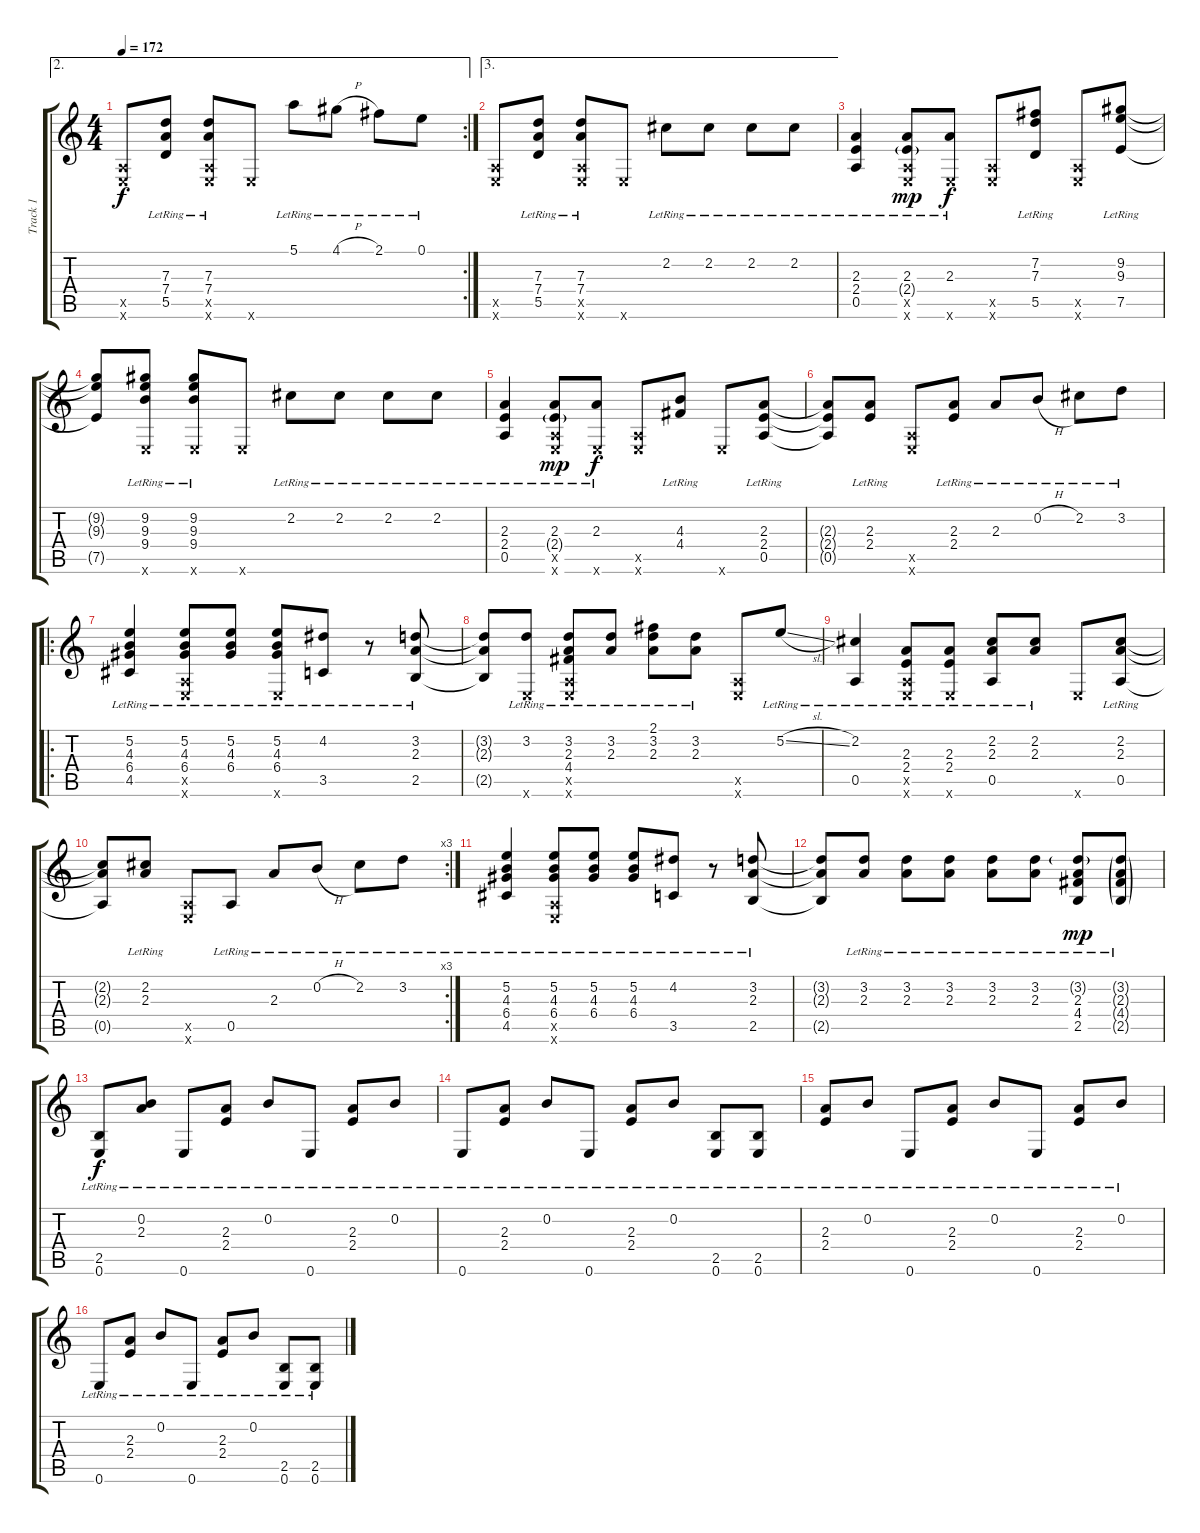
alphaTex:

\track ("Track 1" "Track 1") {instrument acousticguitarsteel}
\staff {score tabs}
\tuning (E4 B3 G3 D3 A2 E2) {hide}
\ae 2
\rc 2
\ts (4 4)
\tempo 172
\clef g2
\ks c
(0.5{x} 0.6{x}).8{dy f} (7.3{lr} 7.4{lr} 5.5{lr}).8 (7.3{lr} 7.4{lr} 0.5{x} 0.6{x}).8 0.6{x}.8 5.1{lr}.8 4.1{h lr}.8 2.1{lr}.8 0.1{lr}.8 |
\ae 3
(0.5{x} 0.6{x}).8 (7.3{lr} 7.4{lr} 5.5{lr}).8 (7.3{lr} 7.4{lr} 0.5{x} 0.6{x}).8 0.6{x}.8 2.2{lr}.8 2.2{lr}.8 2.2{lr}.8 2.2{lr}.8 |
(2.3{lr} 2.4{lr} 0.5{lr}).4 (2.3{lr} 2.4{g lr} 0.5{x} 0.6{x}).8{dy mp} (2.3{lr} 0.6{x}).8{dy f} (0.5{x} 0.6{x}).8 (7.2{lr} 7.3{lr} 5.5{lr}).8 (0.5{x} 0.6{x}).8 (9.2{lr} 9.3{lr} 7.5{lr}).8 |
(9.2{t} 9.3{t} 7.5{t}).8 (9.2{lr} 9.3{lr} 9.4{lr} 0.6{x}).8 (9.2{lr} 9.3{lr} 9.4{lr} 0.6{x}).8 0.6{x}.8 2.2{lr}.8 2.2{lr}.8 2.2{lr}.8 2.2{lr}.8 |
(2.3{lr} 2.4{lr} 0.5{lr}).4 (2.3{lr} 2.4{g lr} 0.5{x} 0.6{x}).8{dy mp} (2.3{lr} 0.6{x}).8{dy f} (0.5{x} 0.6{x}).8 (4.3{lr} 4.4{lr}).8 0.6{x}.8 (2.3{lr} 2.4{lr} 0.5{lr}).8 |
(2.3{t} 2.4{t} 0.5{t}).8 (2.3{lr} 2.4{lr}).8 (0.5{x} 0.6{x}).8 (2.3{lr} 2.4{lr}).8 2.3{lr}.8 0.2{h lr}.8 2.2{lr}.8 3.2{lr}.8 |
\ro
(5.2{lr} 4.3{lr} 6.4{lr} 4.5{lr}).4 (5.2{lr} 4.3{lr} 6.4{lr} 0.5{x} 0.6{x}).8 (5.2{lr} 4.3{lr} 6.4{lr}).8 (5.2{lr} 4.3{lr} 6.4{lr} 0.6{x}).8 (4.2{lr} 3.5{lr}).8 r.8 (3.2{lr} 2.3{lr} 2.5{lr}).8 |
(3.2{t} 2.3{t} 2.5{t}).8 (3.2{lr} 0.6{x}).8 (3.2{lr} 2.3{lr} 4.4{lr} 0.5{x} 0.6{x}).8 (3.2{lr} 2.3{lr}).8 (2.1{lr} 3.2{lr} 2.3{lr}).8 (3.2{lr} 2.3{lr}).8 (0.5{x} 0.6{x}).8 5.2{sl lr}.8 |
(2.2{lr} 0.5{lr}).4 (2.3{lr} 2.4{lr} 0.5{x} 0.6{x}).8 (2.3{lr} 2.4{lr} 0.6{x}).8 (2.2{lr} 2.3{lr} 0.5{lr}).8 (2.2{lr} 2.3{lr}).8 0.6{x}.8 (2.2{lr} 2.3{lr} 0.5{lr}).8 |
\rc 3
(2.2{t} 2.3{t} 0.5{t}).8 (2.2{lr} 2.3{lr}).8 (0.5{x} 0.6{x}).8 0.5{lr}.8 2.3{lr}.8 0.2{h lr}.8 2.2{lr}.8 3.2{lr}.8 |
(5.2{lr} 4.3{lr} 6.4{lr} 4.5{lr}).4 (5.2{lr} 4.3{lr} 6.4{lr} 0.5{x} 0.6{x}).8 (5.2{lr} 4.3{lr} 6.4{lr}).8 (5.2{lr} 4.3{lr} 6.4{lr}).8 (4.2{lr} 3.5{lr}).8 r.8 (3.2{lr} 2.3{lr} 2.5{lr}).8 |
(3.2{t} 2.3{t} 2.5{t}).8 (3.2{lr} 2.3{lr}).8 (3.2{lr} 2.3{lr}).8 (3.2{lr} 2.3{lr}).8 (3.2{lr} 2.3{lr}).8 (3.2{lr} 2.3{lr}).8 (3.2{g lr} 2.3{lr} 4.4{lr} 2.5{lr}).8{dy mp} (3.2{g lr} 2.3{g lr} 4.4{g lr} 2.5{g lr}).8 |
(2.5{lr} 0.6{lr}).8{dy f} (0.2{lr} 2.3{lr}).8 0.6{lr}.8 (2.3{lr} 2.4{lr}).8 0.2{lr}.8 0.6{lr}.8 (2.3{lr} 2.4{lr}).8 0.2{lr}.8 |
0.6{lr}.8 (2.3{lr} 2.4{lr}).8 0.2{lr}.8 0.6{lr}.8 (2.3{lr} 2.4{lr}).8 0.2{lr}.8 (2.5{lr} 0.6{lr}).8 (2.5{lr} 0.6{lr}).8 |
(2.3{lr} 2.4{lr}).8 0.2{lr}.8 0.6{lr}.8 (2.3{lr} 2.4{lr}).8 0.2{lr}.8 0.6{lr}.8 (2.3{lr} 2.4{lr}).8 0.2{lr}.8 |
0.6{lr}.8 (2.3{lr} 2.4{lr}).8 0.2{lr}.8 0.6{lr}.8 (2.3{lr} 2.4{lr}).8 0.2{lr}.8 (2.5{lr} 0.6{lr}).8 (2.5{lr} 0.6{lr}).8
